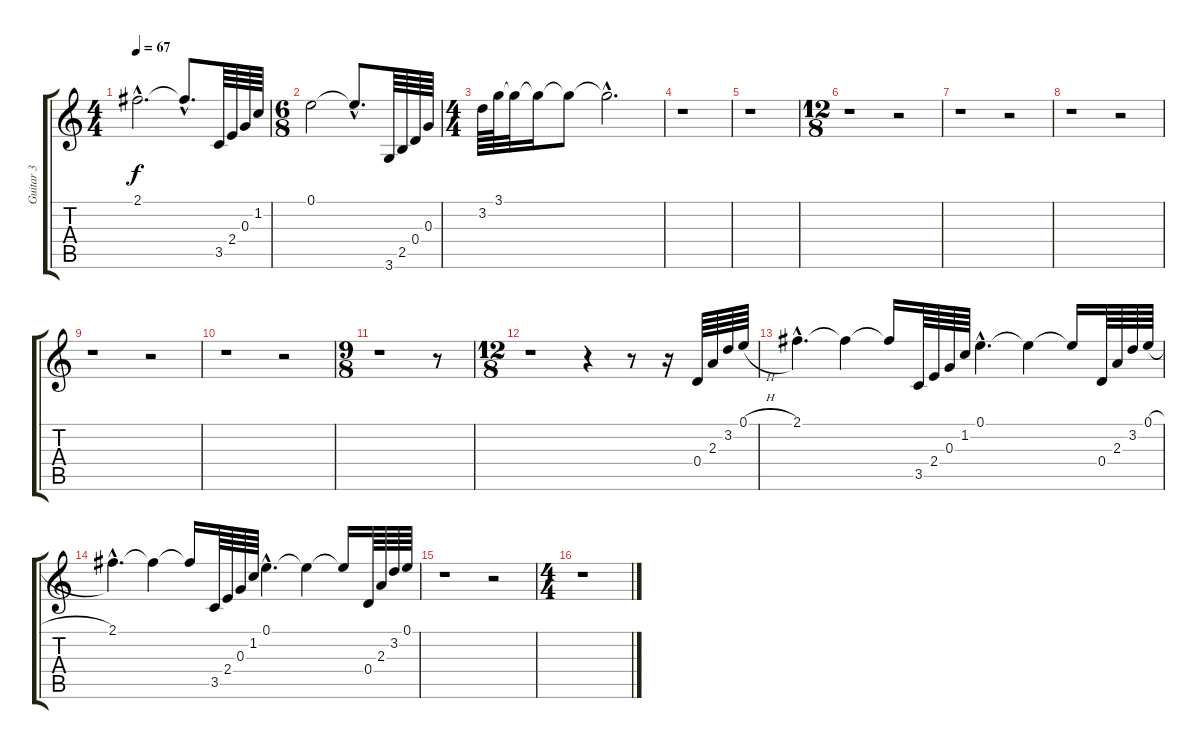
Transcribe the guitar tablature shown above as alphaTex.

\track ("Guitar 3" "Guitar 3") {instrument acousticguitarsteel}
\staff {score tabs}
\tuning (E4 B3 G3 D3 A2 E2) {hide}
\ts (4 4)
\tempo 67
\clef g2
\ks c
2.1{hac}.2{d dy f} 2.1{hac t}.8{d} 3.5.64 2.4.64 0.3.64 1.2.64 |
\ts (6 8)
0.1.2 0.1{hac t}.8{d} 3.6.64 2.5.64 0.4.64 0.3.64 |
\ts (4 4)
3.2.64 3.1.64 3.1{t}.32 3.1{t}.16 3.1{t}.8 3.1{hac t}.2{d} |
r.1 |
r.1 |
\ts (12 8)
r.1 r.2 |
r.1 r.2 |
r.1 r.2 |
r.1 r.2 |
r.1 r.2 |
\ts (9 8)
r.1 r.8 |
\ts (12 8)
r.1 r.4 r.8 r.16 0.4.64 2.3.64 3.2.64 0.1{h}.64 |
2.1{hac}.4{d} 2.1{t}.4 2.1{t}.16 3.5.64 2.4.64 0.3.64 1.2.64 0.1{hac}.4{d} 0.1{t}.4 0.1{t}.16 0.4.64 2.3.64 3.2.64 0.1{h}.64 |
2.1{hac}.4{d} 2.1{t}.4 2.1{t}.16 3.5.64 2.4.64 0.3.64 1.2.64 0.1{hac}.4{d} 0.1{t}.4 0.1{t}.16 0.4.64 2.3.64 3.2.64 0.1.64 |
r.1 r.2 |
\ts (4 4)
r.1
